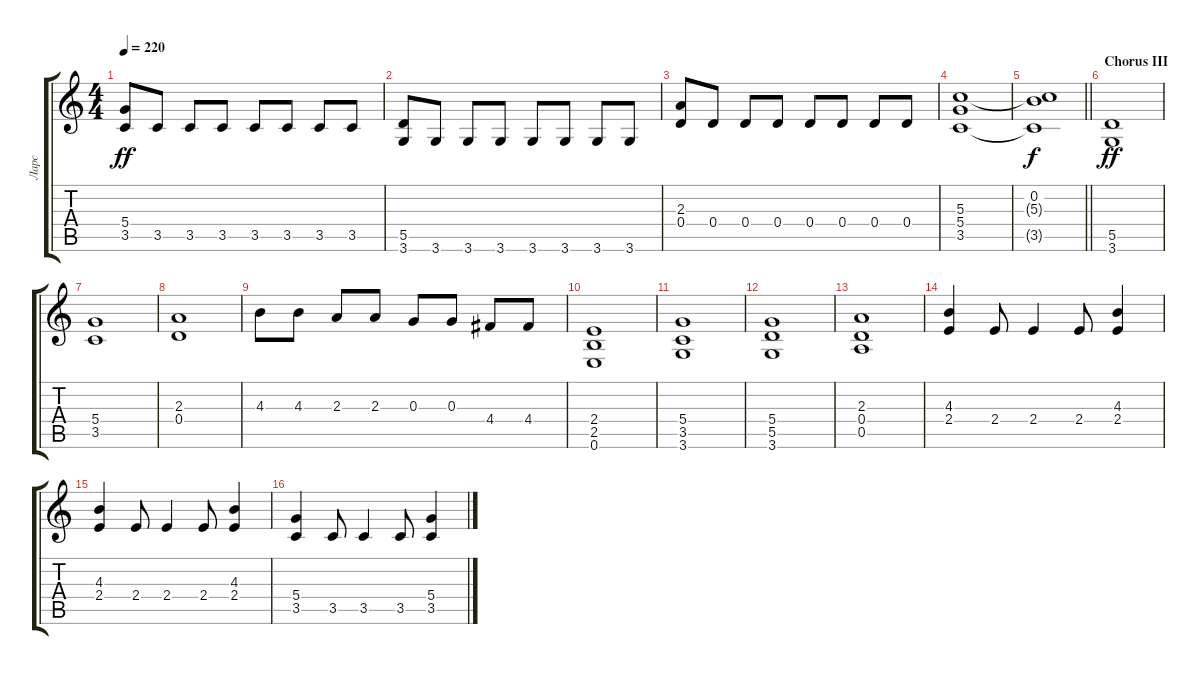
\track ("Ларс" "Ларс") {instrument distortionguitar}
\staff {score tabs}
\tuning (E4 B3 G3 D3 A2 E2) {hide}
\ts (4 4)
\tempo 220
\clef g2
\ks c
(5.4 3.5).8{dy ff} 3.5.8 3.5.8 3.5.8 3.5.8 3.5.8 3.5.8 3.5.8 |
(5.5 3.6).8 3.6.8 3.6.8 3.6.8 3.6.8 3.6.8 3.6.8 3.6.8 |
(2.3 0.4).8 0.4.8 0.4.8 0.4.8 0.4.8 0.4.8 0.4.8 0.4.8 |
(5.3 5.4 3.5).1 |
\barLineRight lightlight
(0.2 5.3{t} 3.5{t}).1{dy f} |
\section ("" "Chorus III")
(5.5 3.6).1{dy ff} |
(5.4 3.5).1 |
(2.3 0.4).1 |
4.3.8 4.3.8 2.3.8 2.3.8 0.3.8 0.3.8 4.4.8 4.4.8 |
(2.4 2.5 0.6).1 |
(5.4 3.5 3.6).1 |
(5.4 5.5 3.6).1 |
(2.3 0.4 0.5).1 |
(4.3 2.4).4 2.4.8 2.4.4 2.4.8 (4.3 2.4).4 |
(4.3 2.4).4 2.4.8 2.4.4 2.4.8 (4.3 2.4).4 |
(5.4 3.5).4 3.5.8 3.5.4 3.5.8 (5.4 3.5).4
